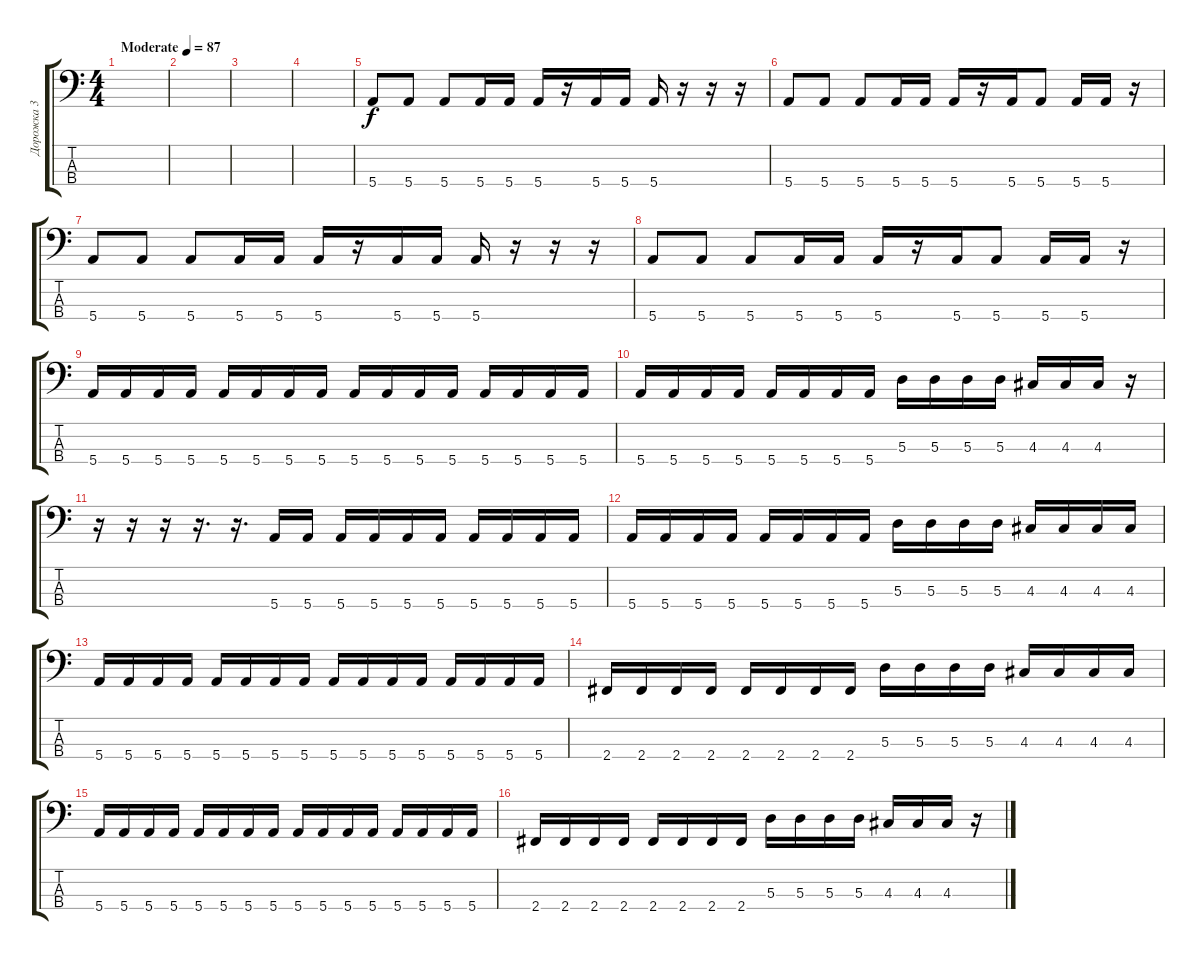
\track ("Дорожка 3" "Дорожка 3") {instrument electricbasspick}
\staff {score tabs}
\tuning (G2 D2 A1 E1) {hide}
\ts (4 4)
\tempo (87 "Moderate")
\clef f4
\ks c
|
|
|
|
5.4.8 5.4.8 5.4.8 5.4.16 5.4.16 5.4.16 r.16 5.4.16 5.4.16 5.4.16 r.16 r.16 r.16 |
5.4.8 5.4.8 5.4.8 5.4.16 5.4.16 5.4.16 r.16 5.4.16 5.4.8 5.4.16 5.4.16 r.16 |
5.4.8 5.4.8 5.4.8 5.4.16 5.4.16 5.4.16 r.16 5.4.16 5.4.16 5.4.16 r.16 r.16 r.16 |
5.4.8 5.4.8 5.4.8 5.4.16 5.4.16 5.4.16 r.16 5.4.16 5.4.8 5.4.16 5.4.16 r.16 |
5.4.16 5.4.16 5.4.16 5.4.16 5.4.16 5.4.16 5.4.16 5.4.16 5.4.16 5.4.16 5.4.16 5.4.16 5.4.16 5.4.16 5.4.16 5.4.16 |
5.4.16 5.4.16 5.4.16 5.4.16 5.4.16 5.4.16 5.4.16 5.4.16 5.3.16 5.3.16 5.3.16 5.3.16 4.3.16 4.3.16 4.3.16 r.16 |
r.16 r.16 r.16 r.16{d} r.16{d} 5.4.16 5.4.16 5.4.16 5.4.16 5.4.16 5.4.16 5.4.16 5.4.16 5.4.16 5.4.16 |
5.4.16 5.4.16 5.4.16 5.4.16 5.4.16 5.4.16 5.4.16 5.4.16 5.3.16 5.3.16 5.3.16 5.3.16 4.3.16 4.3.16 4.3.16 4.3.16 |
5.4.16 5.4.16 5.4.16 5.4.16 5.4.16 5.4.16 5.4.16 5.4.16 5.4.16 5.4.16 5.4.16 5.4.16 5.4.16 5.4.16 5.4.16 5.4.16 |
2.4.16 2.4.16 2.4.16 2.4.16 2.4.16 2.4.16 2.4.16 2.4.16 5.3.16 5.3.16 5.3.16 5.3.16 4.3.16 4.3.16 4.3.16 4.3.16 |
5.4.16 5.4.16 5.4.16 5.4.16 5.4.16 5.4.16 5.4.16 5.4.16 5.4.16 5.4.16 5.4.16 5.4.16 5.4.16 5.4.16 5.4.16 5.4.16 |
2.4.16 2.4.16 2.4.16 2.4.16 2.4.16 2.4.16 2.4.16 2.4.16 5.3.16 5.3.16 5.3.16 5.3.16 4.3.16 4.3.16 4.3.16 r.16
